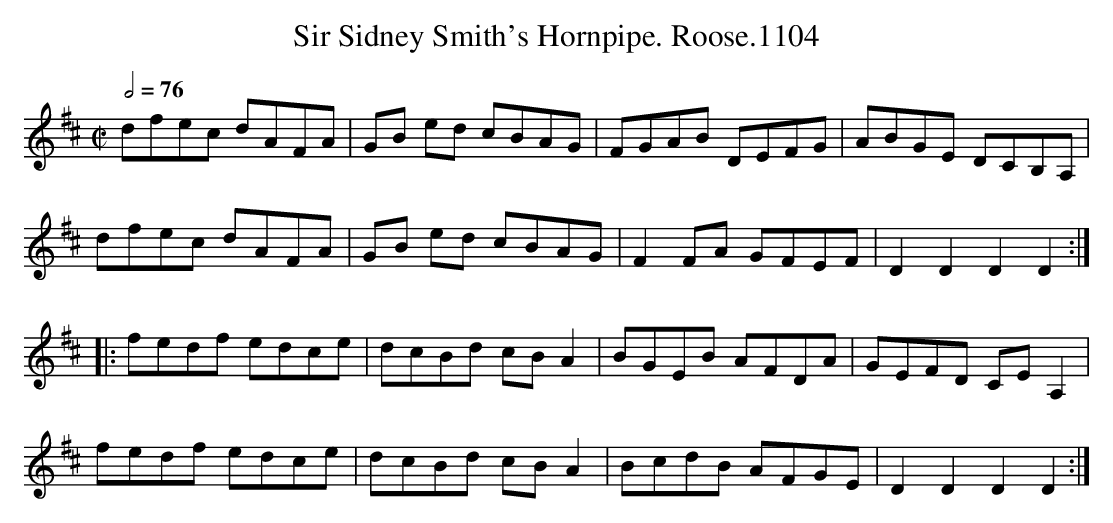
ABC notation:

X:1
T:Sir Sidney Smith's Hornpipe. Roose.1104
Q:1/2=76
M:C|
L:1/8
K:D
dfec dAFA|GB ed cBAG|FGAB DEFG|ABGE DCB,A,|
dfec dAFA|GB ed cBAG|F2FA GFEF|D2D2 D2D2:|
|:fedf edce|dcBd cBA2|BGEB AFDA|GEFD CEA,2|
fedf edce|dcBd cBA2|BcdB AFGE|D2D2 D2D2:|
